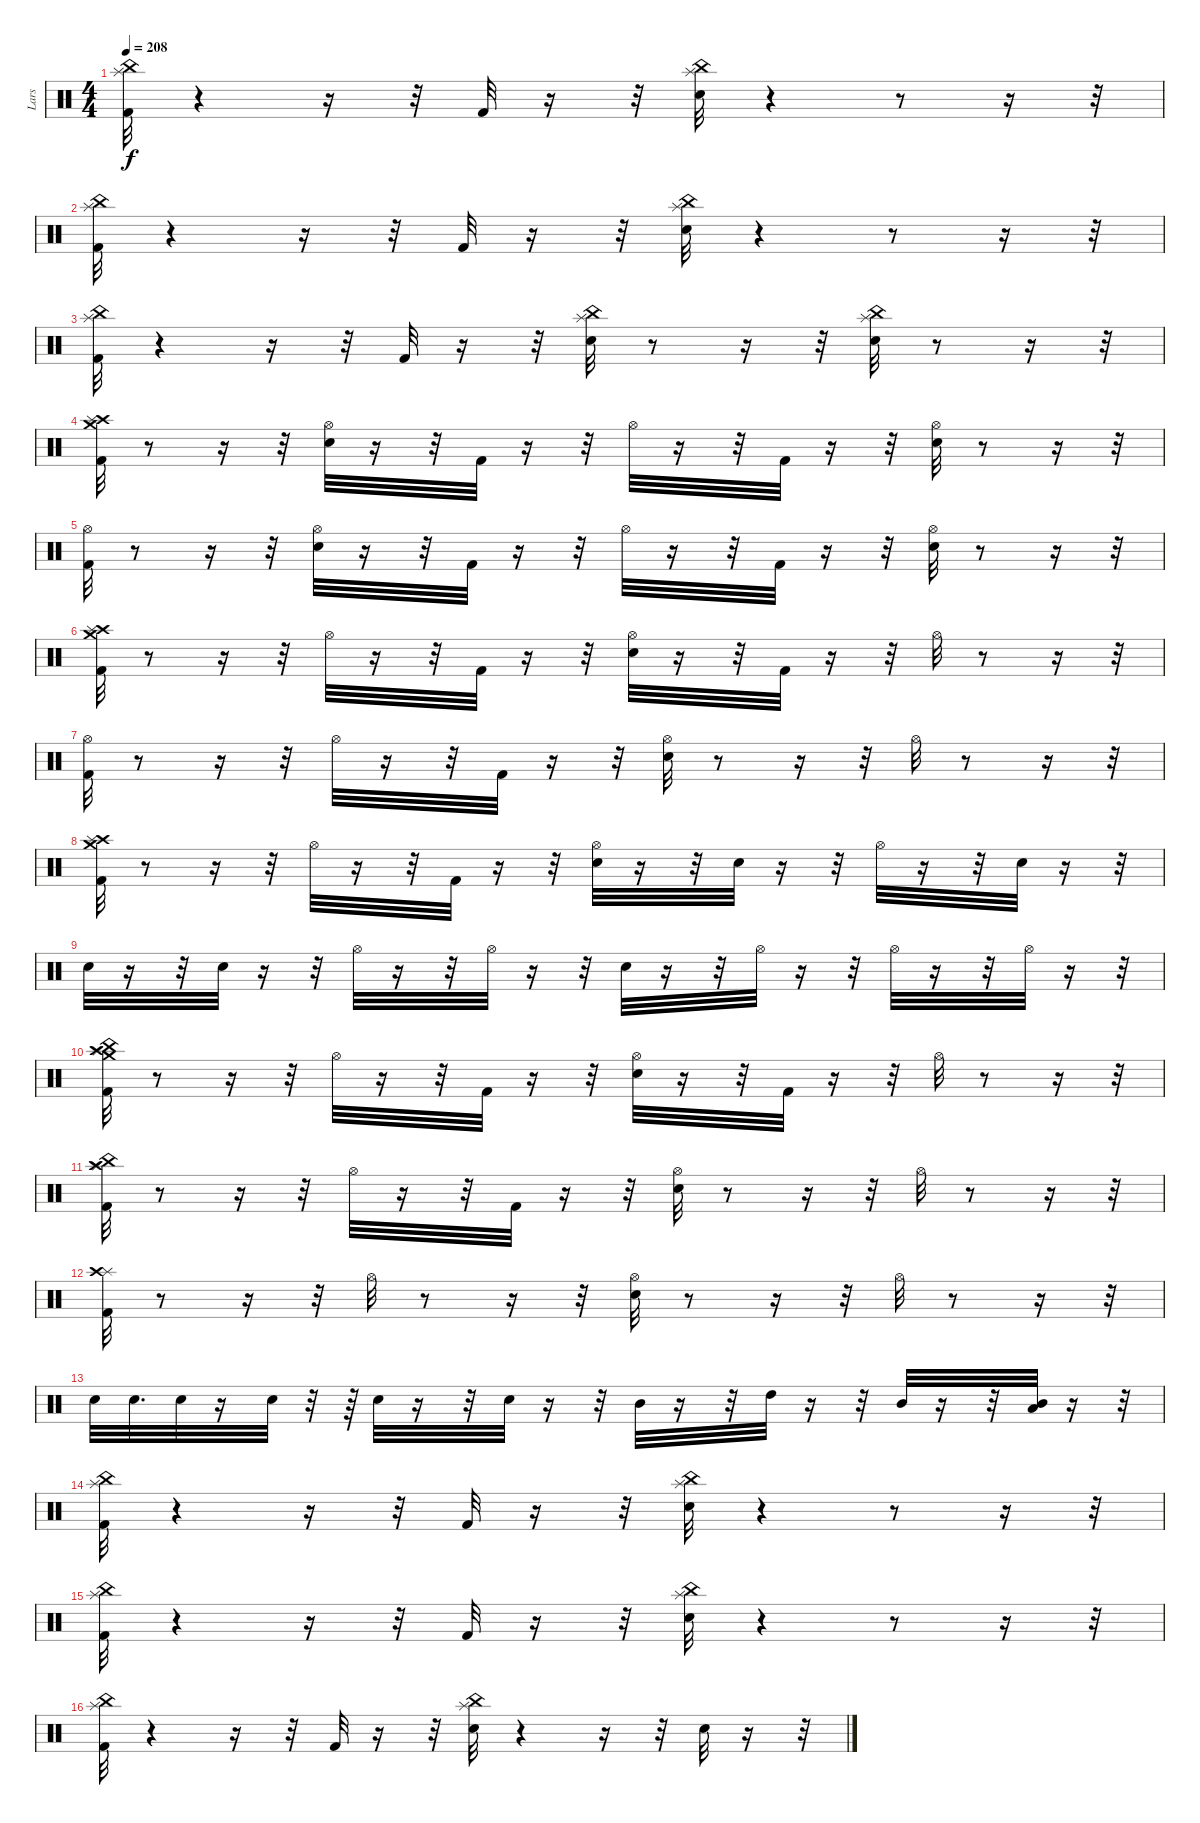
\track ("Lars" "Lars") {instrument percussion}
\staff {score}
\articulation defaults
\ts (4 4)
\tempo 208
\clef neutral
\ks c
("Kick (hit) 2" "China (hit)" "Splash (hit)").32{dy f} r.4 r.16 r.32 "Kick (hit) 2".32 r.16 r.32 ("Snare (hit) 2" "China (hit)" "Splash (hit)").32 r.4 r.8 r.16 r.32 |
("Kick (hit) 2" "China (hit)" "Splash (hit)").32 r.4 r.16 r.32 "Kick (hit) 2".32 r.16 r.32 ("Snare (hit) 2" "China (hit)" "Splash (hit)").32 r.4 r.8 r.16 r.32 |
("Kick (hit) 2" "China (hit)" "Splash (hit)").32 r.4 r.16 r.32 "Kick (hit) 2".32 r.16 r.32 ("Snare (hit) 2" "China (hit)" "Splash (hit)").32 r.8 r.16 r.32 ("Splash (hit)" "China (hit)" "Snare (hit) 2").32 r.8 r.16 r.32 |
("Kick (hit) 2" "Crash high (hit)" "Crash medium (hit)" "Splash (hit)").32 r.8 r.16 r.32 ("Snare (hit) 2" "Hi-Hat (open)").32 r.16 r.32 "Kick (hit) 2".32 r.16 r.32 "Hi-Hat (open)".32 r.16 r.32 "Kick (hit) 2".32 r.16 r.32 ("Snare (hit) 2" "Hi-Hat (open)").32 r.8 r.16 r.32 |
("Kick (hit) 2" "Hi-Hat (open)").32 r.8 r.16 r.32 ("Snare (hit) 2" "Hi-Hat (open)").32 r.16 r.32 "Kick (hit) 2".32 r.16 r.32 "Hi-Hat (open)".32 r.16 r.32 "Kick (hit) 2".32 r.16 r.32 ("Snare (hit) 2" "Hi-Hat (open)").32 r.8 r.16 r.32 |
("Crash high (hit)" "Crash medium (hit)" "Splash (hit)" "Kick (hit) 2").32 r.8 r.16 r.32 "Hi-Hat (open)".32 r.16 r.32 "Kick (hit) 2".32 r.16 r.32 ("Hi-Hat (open)" "Snare (hit) 2").32 r.16 r.32 "Kick (hit) 2".32 r.16 r.32 "Hi-Hat (open)".32 r.8 r.16 r.32 |
("Hi-Hat (open)" "Kick (hit) 2").32 r.8 r.16 r.32 "Hi-Hat (open)".32 r.16 r.32 "Kick (hit) 2".32 r.16 r.32 ("Hi-Hat (open)" "Snare (hit) 2").32 r.8 r.16 r.32 "Hi-Hat (open)".32 r.8 r.16 r.32 |
("Crash high (hit)" "Splash (hit)" "Crash medium (hit)" "Kick (hit) 2").32 r.8 r.16 r.32 "Hi-Hat (open)".32 r.16 r.32 "Kick (hit) 2".32 r.16 r.32 ("Hi-Hat (open)" "Snare (hit) 2").32 r.16 r.32 "Snare (hit) 2".32 r.16 r.32 "Hi-Hat (open)".32 r.16 r.32 "Snare (hit) 2".32 r.16 r.32 |
"Snare (hit) 2".32 r.16 r.32 "Snare (hit) 2".32 r.16 r.32 "Hi-Hat (open)".32 r.16 r.32 "Hi-Hat (open)".32 r.16 r.32 "Snare (hit) 2".32 r.16 r.32 "Hi-Hat (open)".32 r.16 r.32 "Hi-Hat (open)".32 r.16 r.32 "Hi-Hat (open)".32 r.16 r.32 |
("China (hit)" "Kick (hit) 2" "Crash high (hit)" "Splash (hit)" "Crash medium (hit)").32 r.8 r.16 r.32 "Hi-Hat (open)".32 r.16 r.32 "Kick (hit) 2".32 r.16 r.32 ("Hi-Hat (open)" "Snare (hit) 2").32 r.16 r.32 "Kick (hit) 2".32 r.16 r.32 "Hi-Hat (open)".32 r.8 r.16 r.32 |
("China (hit)" "Splash (hit)" "Crash high (hit)" "Kick (hit) 2").32 r.8 r.16 r.32 "Hi-Hat (open)".32 r.16 r.32 "Kick (hit) 2".32 r.16 r.32 ("Hi-Hat (open)" "Snare (hit) 2").32 r.8 r.16 r.32 "Hi-Hat (open)".32 r.8 r.16 r.32 |
("Kick (hit) 2" "Splash (hit)" "Crash high (hit)").32 r.8 r.16 r.32 "Hi-Hat (open)".32 r.8 r.16 r.32 ("Hi-Hat (open)" "Snare (hit) 2").32 r.8 r.16 r.32 "Hi-Hat (open)".32 r.8 r.16 r.32 |
"Snare (hit) 2".32 "Snare (hit) 2".32{d} "Snare (hit) 2".32 r.16 "Snare (hit) 2".32 r.32 r.64 "Snare (hit) 2".32 r.16 r.32 "Snare (hit) 2".32 r.16 r.32 "Mid Tom (hit)".32 r.16 r.32 "High Tom (hit)".32 r.16 r.32 "Mid Tom (hit)".32 r.16 r.32 ("Mid Tom (hit)" "Low Tom (hit)").32 r.16 r.32 |
("Kick (hit) 2" "China (hit)" "Splash (hit)").32 r.4 r.16 r.32 "Kick (hit) 2".32 r.16 r.32 ("Snare (hit) 2" "China (hit)" "Splash (hit)").32 r.4 r.8 r.16 r.32 |
("Kick (hit) 2" "China (hit)" "Splash (hit)").32 r.4 r.16 r.32 "Kick (hit) 2".32 r.16 r.32 ("Snare (hit) 2" "China (hit)" "Splash (hit)").32 r.4 r.8 r.16 r.32 |
("Kick (hit) 2" "China (hit)" "Splash (hit)").32 r.4 r.16 r.32 "Kick (hit) 2".32 r.16 r.32 ("Snare (hit) 2" "China (hit)" "Splash (hit)").32 r.4 r.16 r.32 "Snare (hit) 2".32 r.16 r.32
